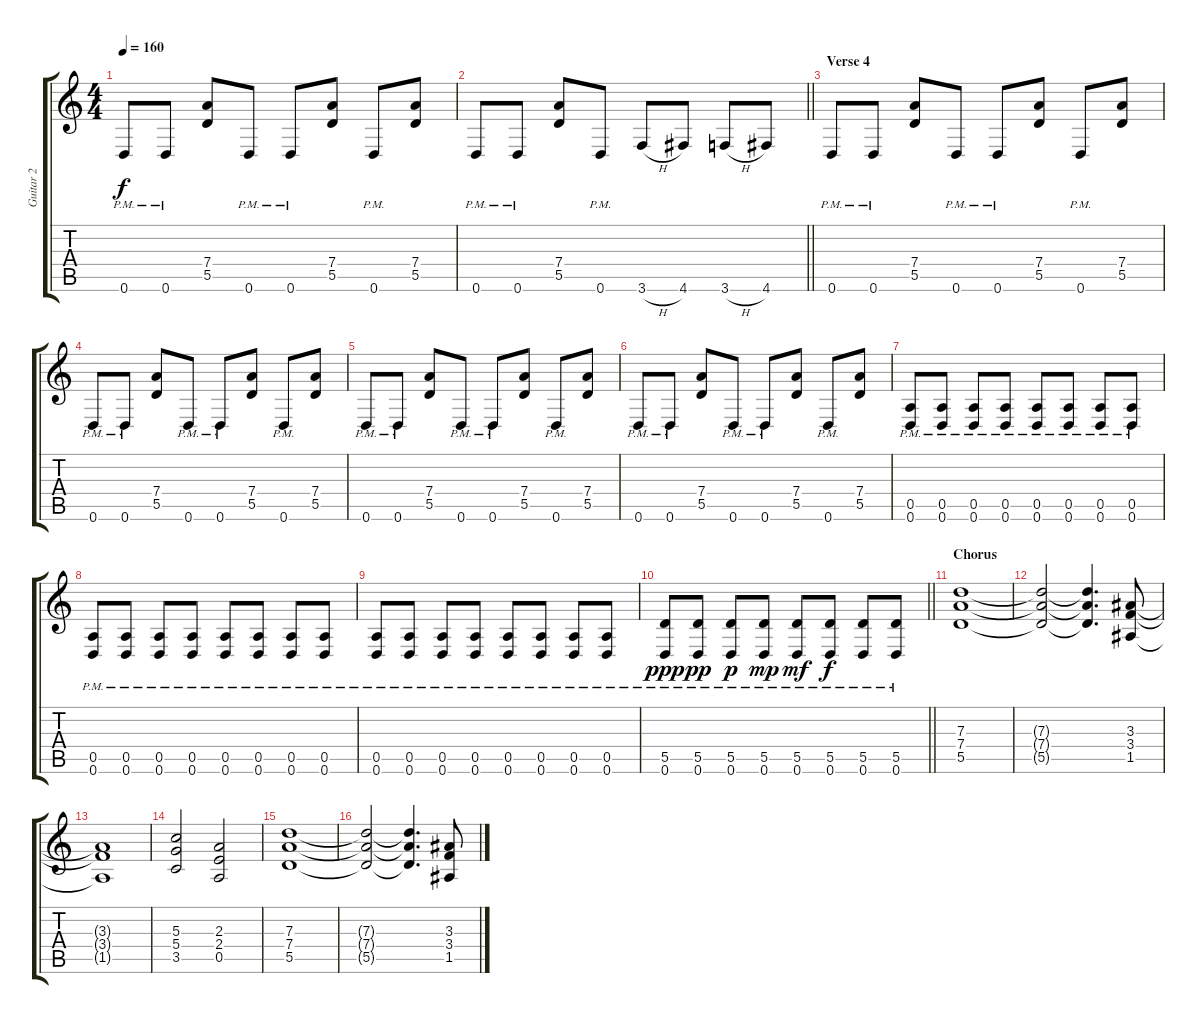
\track ("Guitar 2" "Guitar 2") {instrument distortionguitar}
\staff {score tabs}
\tuning (E4 B3 G3 D3 A2 D2) {hide}
\ts (4 4)
\tempo 160
\clef g2
\ks c
0.6{pm}.8{dy f} 0.6{pm}.8 (7.4 5.5).8 0.6{pm}.8 0.6{pm}.8 (7.4 5.5).8 0.6{pm}.8 (7.4 5.5).8 |
\barLineRight lightlight
0.6{pm}.8 0.6{pm}.8 (7.4 5.5).8 0.6{pm}.8 3.6{h}.8 4.6.8 3.6{h}.8 4.6.8 |
\section ("" "Verse 4")
0.6{pm}.8 0.6{pm}.8 (7.4 5.5).8 0.6{pm}.8 0.6{pm}.8 (7.4 5.5).8 0.6{pm}.8 (7.4 5.5).8 |
0.6{pm}.8 0.6{pm}.8 (7.4 5.5).8 0.6{pm}.8 0.6{pm}.8 (7.4 5.5).8 0.6{pm}.8 (7.4 5.5).8 |
0.6{pm}.8 0.6{pm}.8 (7.4 5.5).8 0.6{pm}.8 0.6{pm}.8 (7.4 5.5).8 0.6{pm}.8 (7.4 5.5).8 |
0.6{pm}.8 0.6{pm}.8 (7.4 5.5).8 0.6{pm}.8 0.6{pm}.8 (7.4 5.5).8 0.6{pm}.8 (7.4 5.5).8 |
(0.5{pm} 0.6{pm}).8 (0.5{pm} 0.6{pm}).8 (0.5{pm} 0.6{pm}).8 (0.5{pm} 0.6{pm}).8 (0.5{pm} 0.6{pm}).8 (0.5{pm} 0.6{pm}).8 (0.5{pm} 0.6{pm}).8 (0.5{pm} 0.6{pm}).8 |
(0.5{pm} 0.6{pm}).8 (0.5{pm} 0.6{pm}).8 (0.5{pm} 0.6{pm}).8 (0.5{pm} 0.6{pm}).8 (0.5{pm} 0.6{pm}).8 (0.5{pm} 0.6{pm}).8 (0.5{pm} 0.6{pm}).8 (0.5{pm} 0.6{pm}).8 |
(0.5{pm} 0.6{pm}).8 (0.5{pm} 0.6{pm}).8 (0.5{pm} 0.6{pm}).8 (0.5{pm} 0.6{pm}).8 (0.5{pm} 0.6{pm}).8 (0.5{pm} 0.6{pm}).8 (0.5{pm} 0.6{pm}).8 (0.5{pm} 0.6{pm}).8 |
\barLineRight lightlight
(5.5{pm} 0.6{pm}).8{dy ppp} (5.5{pm} 0.6{pm}).8{dy pp} (5.5{pm} 0.6{pm}).8{dy p} (5.5{pm} 0.6{pm}).8{dy mp} (5.5{pm} 0.6{pm}).8{dy mf} (5.5{pm} 0.6{pm}).8{dy f} (5.5{pm} 0.6{pm}).8 (5.5{pm} 0.6{pm}).8 |
\section ("" "Chorus")
(7.3 7.4 5.5).1 |
(7.3{t} 7.4{t} 5.5{t}).2 (7.3{t} 7.4{t} 5.5{t}).4{d} (3.3 3.4 1.5).8 |
(3.3{t} 3.4{t} 1.5{t}).1 |
(5.3 5.4 3.5).2 (2.3 2.4 0.5).2 |
(7.3 7.4 5.5).1 |
(7.3{t} 7.4{t} 5.5{t}).2 (7.3{t} 7.4{t} 5.5{t}).4{d} (3.3 3.4 1.5).8
